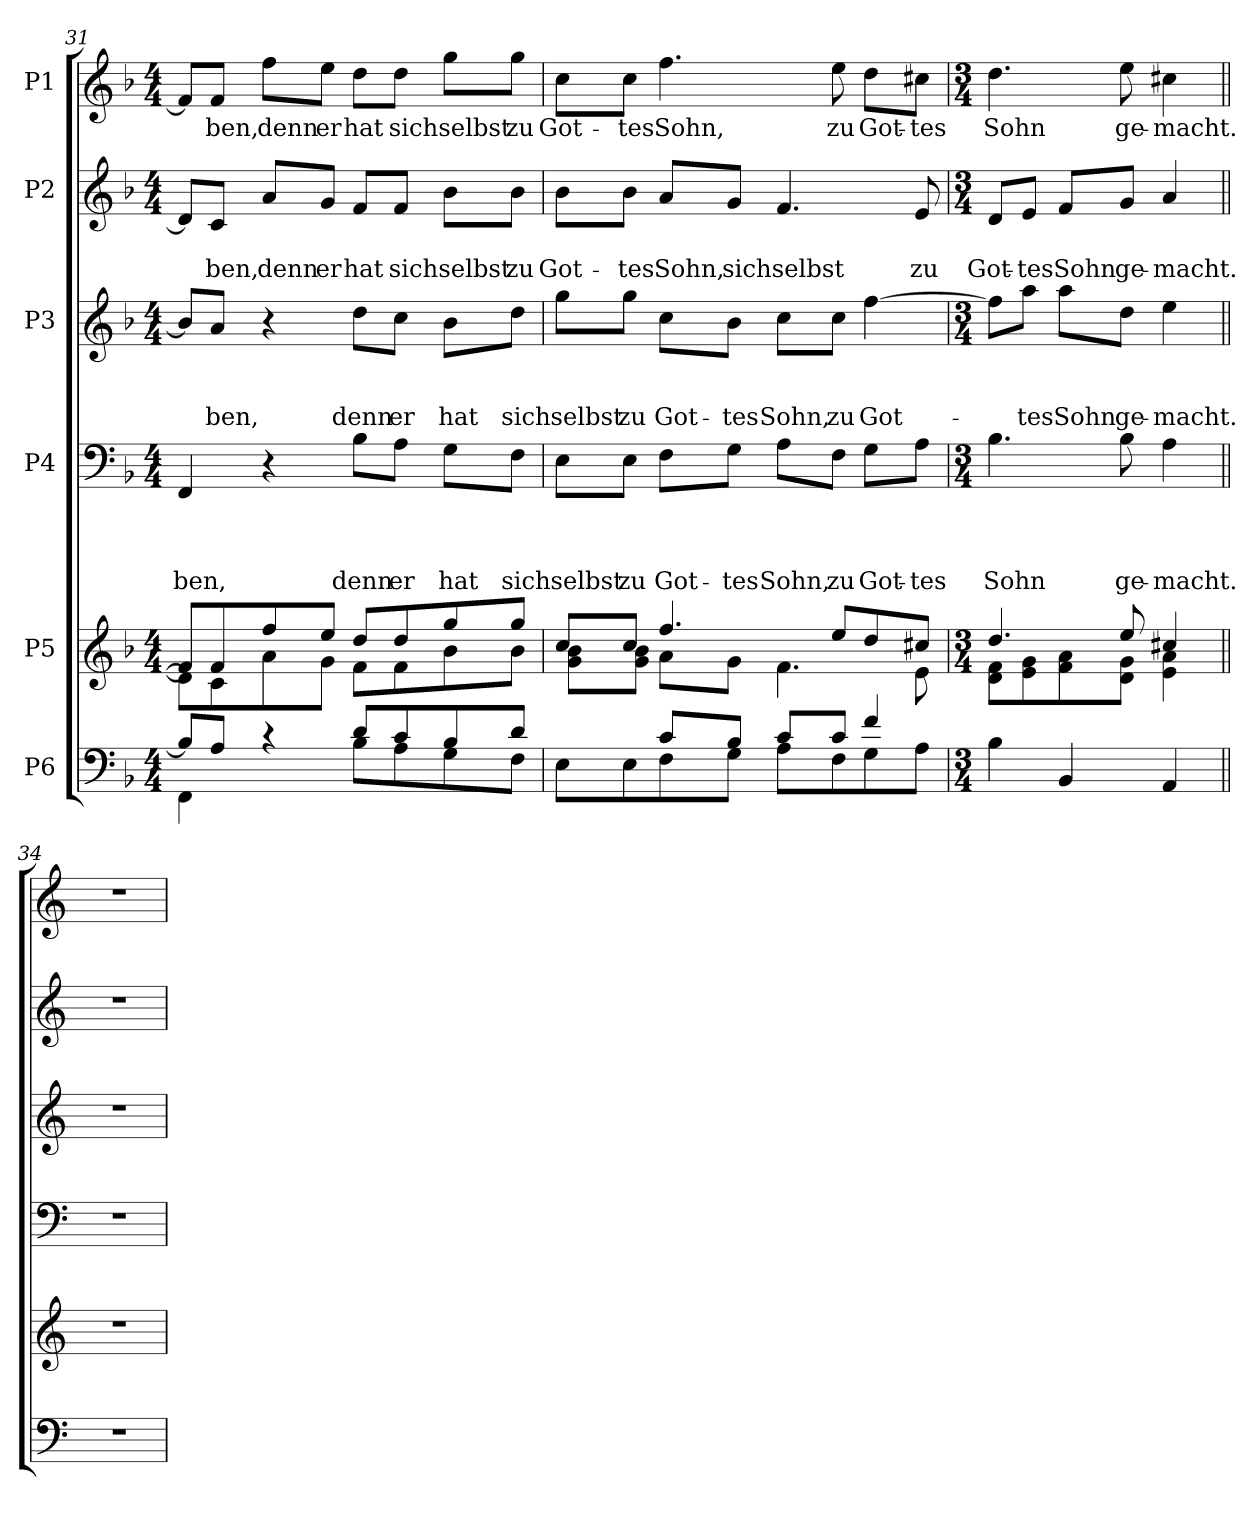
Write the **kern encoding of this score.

**kern	**kern	**kern	**text	**text	**text	**text	**kern	**text	**text	**text	**kern	**text	**text	**kern	**text
*part6	*part5	*part4	*part4	*part4	*part4	*part4	*part3	*part3	*part3	*part3	*part2	*part2	*part2	*part1	*part1
*staff6	*staff5	*staff4	*staff4	*staff4	*staff4	*staff4	*staff3	*staff3	*staff3	*staff3	*staff2	*staff2	*staff2	*staff1	*staff1
*I"P6	*I"P5	*I"P4	*	*	*	*	*I"P3	*	*	*	*I"P2	*	*	*I"P1	*
!!LO:PB:g=z
*clefF4	*clefG2	*clefF4	*	*	*	*	*clefG2	*	*	*	*clefG2	*	*	*clefG2	*
*	*	*	*	*	*	*	*ITrd7c12	*	*	*	*	*	*	*	*
*k[b-]	*k[b-]	*k[b-]	*	*	*	*	*k[b-]	*	*	*	*k[b-]	*	*	*k[b-]	*
*F:	*F:	*F:	*	*	*	*	*F:	*	*	*	*F:	*	*	*F:	*
*M4/4	*M4/4	*M4/4	*	*	*	*	*M4/4	*	*	*	*M4/4	*	*	*M4/4	*
=31	=31	=31	=31	=31	=31	=31	=31	=31	=31	=31	=31	=31	=31	=31	=31
*^	*^	*	*	*	*	*	*	*	*	*	*	*	*	*	*
!	!	!	!	!	!	!	!	!LO:LY:b	!	!	!	!	!	!	!	!	!
4FF\	8B-/L]	8d\L]	8f/L]	4FF/	.	.	.	-ben,	8B-/L]	.	.	.	8d/L]	.	.	8f/L]	.
!	!	!	!	!	!	!	!	!	!	!	!	!LO:LY:b	!	!	!LO:LY:b	!	!LO:LY:b
.	8A/J	8c\	8f/	.	.	.	.	.	8A/J	.	.	-ben,	8c/J	.	-ben,	8f/J	-ben,
!	!	!	!	!	!	!	!	!	!	!	!	!	!	!	!LO:LY:b	!	!LO:LY:b
4rc	4ryy	8a\	8ff/	4r	.	.	.	.	4r	.	.	.	8a/L	.	denn	8ff\L	denn
!	!	!	!	!	!	!	!	!	!	!	!	!	!	!	!LO:LY:b	!	!LO:LY:b
.	.	8g\J	8ee/J	.	.	.	.	.	.	.	.	.	8g/J	.	er	8ee\J	er
!	!	!	!	!	!	!	!	!LO:LY:b	!	!	!	!LO:LY:b	!	!	!LO:LY:b	!	!LO:LY:b
8d/L	8B-\L	8f\L	8dd/L	8B-\L	.	.	.	denn	8d\L	.	.	denn	8f/L	.	hat	8dd\L	hat
!	!	!	!	!	!	!	!	!LO:LY:b	!	!	!	!LO:LY:b	!	!	!LO:LY:b	!	!LO:LY:b
8c/	8A\	8f\	8dd/	8A\J	.	.	.	er	8c\J	.	.	er	8f/J	.	sich	8dd\J	sich
!	!	!	!	!	!	!	!	!LO:LY:b	!	!	!	!LO:LY:b	!	!	!LO:LY:b	!	!LO:LY:b
8B-/	8G\	8b-\	8gg/	8G\L	.	.	.	hat	8B-\L	.	.	hat	8b-\L	.	selbst	8gg\L	selbst
!	!	!	!	!	!	!	!	!LO:LY:b	!	!	!	!LO:LY:b	!	!	!LO:LY:b	!	!LO:LY:b
8d/J	8F\J	8b-\J	8gg/J	8F\J	.	.	.	sich	8d\J	.	.	sich	8b-\J	.	zu	8gg\J	zu
=32	=32	=32	=32	=32	=32	=32	=32	=32	=32	=32	=32	=32	=32	=32	=32	=32	=32
!	!	!	!	!	!	!	!	!LO:LY:b	!	!	!	!LO:LY:b	!	!	!LO:LY:b	!	!LO:LY:b
8E\L	4ryy	8cc/L	8g\ 8b-\L	8E\L	.	.	.	selbst	8g\L	.	.	selbst	8b-\L	.	Got-	8cc\L	Got-
!	!	!	!	!	!	!	!	!LO:LY:b	!	!	!	!LO:LY:b	!	!	!LO:LY:b	!	!LO:LY:b
8E\	.	8cc/J	8g\ 8b-\J	8E\J	.	.	.	zu	8g\J	.	.	zu	8b-\J	.	-tes	8cc\J	-tes
!	!	!	!	!	!	!	!	!LO:LY:b	!	!	!	!LO:LY:b	!	!	!LO:LY:b	!	!LO:LY:b
8F\	8c/L	4.ff/	8a\L	8F\L	.	.	.	Got-	8c\L	.	.	Got-	8a/L	.	Sohn,	4.ff\	Sohn,
!	!	!	!	!	!	!	!	!LO:LY:b	!	!	!	!LO:LY:b	!	!	!LO:LY:b	!	!
8G\J	8B-/J	.	8g\J	8G\J	.	.	.	-tes	8B-\J	.	.	-tes	8g/J	.	sich	.	.
!	!	!	!	!	!	!	!	!LO:LY:b	!	!	!	!LO:LY:b	!	!	!LO:LY:b	!	!
8A\L	8c/L	.	4.f\	8A\L	.	.	.	Sohn,	8c\L	.	.	Sohn,	4.f/	.	selbst	.	.
!	!	!	!	!	!	!	!	!LO:LY:b	!	!	!	!LO:LY:b	!	!	!	!	!LO:LY:b
8F\	8c/J	8ee/L	.	8F\J	.	.	.	zu	8c\J	.	.	zu	.	.	.	8ee\	zu
!	!	!	!	!	!	!	!	!LO:LY:b	!	!	!	!LO:LY:b	!	!	!	!	!LO:LY:b
8G\	4f/	8dd/	.	8G\L	.	.	.	Got-	[>4f\	.	.	Got-	.	.	.	8dd\L	Got-
!	!	!	!	!	!	!	!	!LO:LY:b	!	!	!	!	!	!	!LO:LY:b	!	!LO:LY:b
8A\J	.	8cc#X/J	8e\	8A\J	.	.	.	-tes	.	.	.	.	8e/	.	zu	8cc#X\J	-tes
!!LO:LB:g=z
=33	=33	=33	=33	=33	=33	=33	=33	=33	=33	=33	=33	=33	=33	=33	=33	=33	=33
*M3/4	*	*M3/4	*	*M3/4	*	*	*	*	*M3/4	*	*	*	*M3/4	*	*	*M3/4	*
!	!	!	!	!	!	!	!	!LO:LY:b	!	!	!	!	!	!	!LO:LY:b	!	!LO:LY:b
4B-\	2.ryy	8d\ 8f\L	4.dd/	4.B-\	.	.	.	Sohn	8f\L]	.	.	.	8d/L	.	Got-	4.dd\	Sohn
!	!	!	!	!	!	!	!	!	!	!	!	!LO:LY:b	!	!	!LO:LY:b	!	!
.	.	8e\ 8g\	.	.	.	.	.	.	8a\J	.	.	-tes	8e/J	.	-tes	.	.
!	!	!	!	!	!	!	!	!	!	!	!	!LO:LY:b	!	!	!LO:LY:b	!	!
4BB-/	.	8f\ 8a\	.	.	.	.	.	.	8a\L	.	.	Sohn	8f/L	.	Sohn	.	.
!	!	!	!	!	!	!	!	!LO:LY:b	!	!	!	!LO:LY:b	!	!	!LO:LY:b	!	!LO:LY:b
.	.	8d\ 8g\J	8ee/	8B-\	.	.	.	ge-	8d\J	.	.	ge-	8g/J	.	ge-	8ee\	ge-
!	!	!	!	!	!	!	!	!LO:LY:b	!	!	!	!LO:LY:b	!	!	!LO:LY:b	!	!LO:LY:b
4AA/	.	4cc#X/	4e\ 4a\	4A\	.	.	.	-macht.	4e\	.	.	-macht.	4a/	.	-macht.	4cc#X\	-macht.
*v	*v	*	*	*	*	*	*	*	*	*	*	*	*	*	*	*	*
*	*v	*v	*	*	*	*	*	*	*	*	*	*	*	*	*	*
=34||	=34||	=34||	=34||	=34||	=34||	=34||	=34||	=34||	=34||	=34||	=34||	=34||	=34||	=34||	=34||
*k[]	*k[]	*k[]	*	*	*	*	*k[]	*	*	*	*k[]	*	*	*k[]	*
*C:	*C:	*C:	*	*	*	*	*C:	*	*	*	*C:	*	*	*C:	*
2.r	2.r	2.r	.	.	.	.	2.r	.	.	.	2.r	.	.	2.r	.
=	=	=	=	=	=	=	=	=	=	=	=	=	=	=	=
*-	*-	*-	*-	*-	*-	*-	*-	*-	*-	*-	*-	*-	*-	*-	*-
